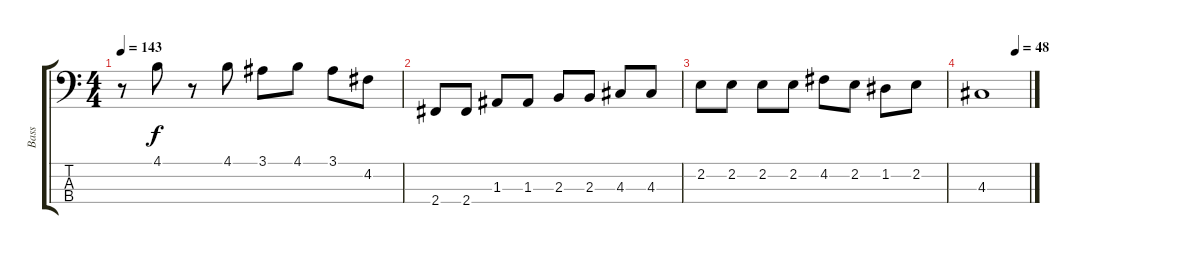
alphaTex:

\track ("Bass" "Bass") {instrument electricbasspick}
\staff {score tabs}
\tuning (G2 D2 A1 E1) {hide}
\ts (4 4)
\tempo 143
\clef f4
\ks c
r.8{dy f} 4.1.8 r.8 4.1.8 3.1.8 4.1.8 3.1.8 4.2.8 |
2.4.8 2.4.8 1.3.8 1.3.8 2.3.8 2.3.8 4.3.8 4.3.8 |
2.2.8 2.2.8 2.2.8 2.2.8 4.2.8 2.2.8 1.2.8 2.2.8 |
\tempo (48 0.71875)
4.3.1
